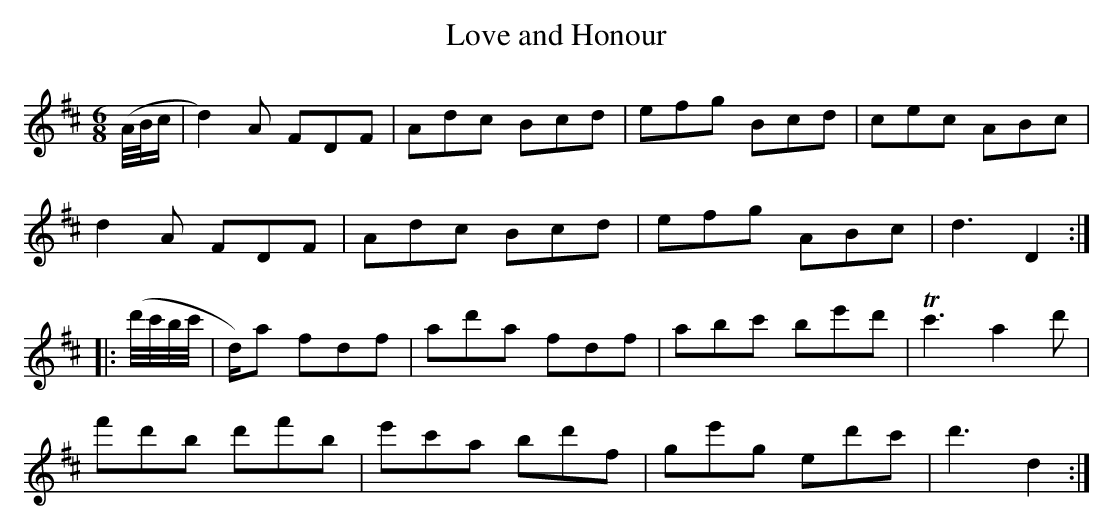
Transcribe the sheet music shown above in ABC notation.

X:1
T:Love and Honour
M:6/8
L:1/8
K:D
(A/4B/4c/|d2)A FDF|Adc Bcd|efg Bcd|cec ABc|
d2A FDF|Adc Bcd|efg ABc|d3 D2:|
|:(d'/4c'/4b/4c'/4|d/2)a fdf|ad'a fdf|abc' be'd'|Tc'3 a2d'|
f'd'b d'f'b|e'c'a bd'f|ge'g ed'c'|d'3 d2:|]
